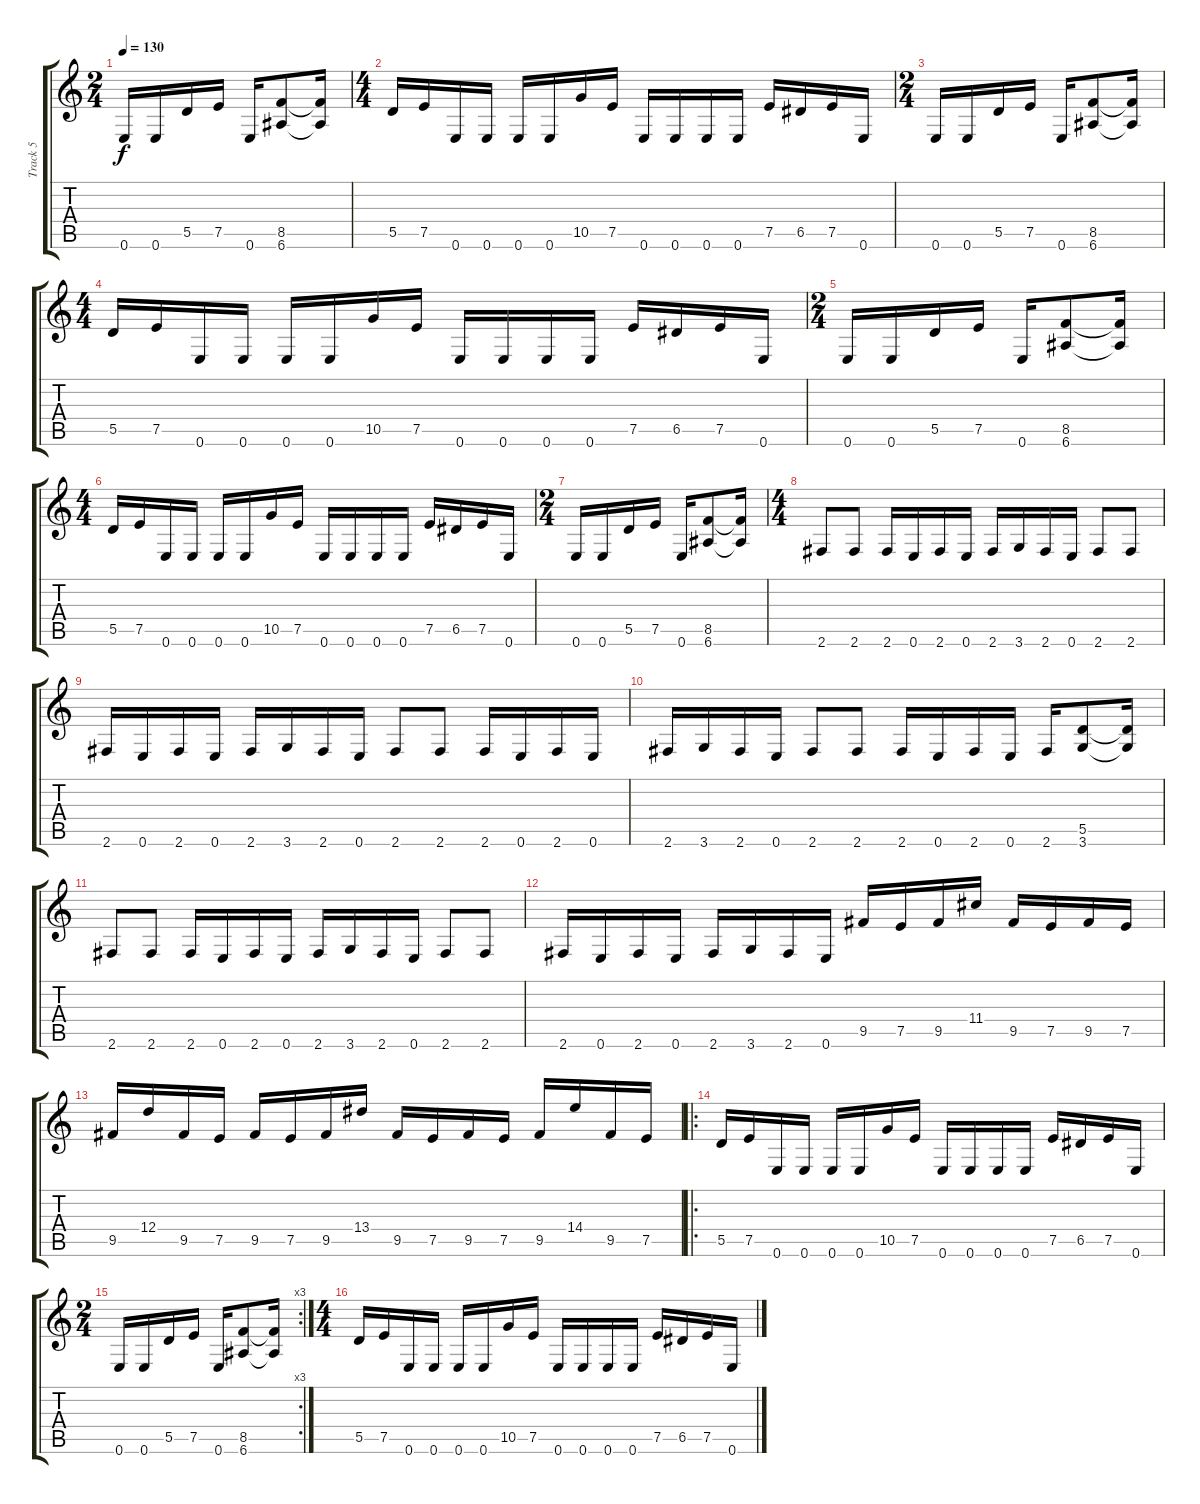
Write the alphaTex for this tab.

\track ("Track 5" "Track 5") {instrument distortionguitar}
\staff {score tabs}
\tuning (E4 B3 G3 D3 A2 E2) {hide}
\ts (2 4)
\tempo 130
\clef g2
\ks c
0.6.16{dy f} 0.6.16 5.5.16 7.5.16 0.6.16 (8.5 6.6).8 (8.5{t} 6.6{t}).16 |
\ts (4 4)
5.5.16 7.5.16 0.6.16 0.6.16 0.6.16 0.6.16 10.5.16 7.5.16 0.6.16 0.6.16 0.6.16 0.6.16 7.5.16 6.5.16 7.5.16 0.6.16 |
\ts (2 4)
0.6.16 0.6.16 5.5.16 7.5.16 0.6.16 (8.5 6.6).8 (8.5{t} 6.6{t}).16 |
\ts (4 4)
5.5.16 7.5.16 0.6.16 0.6.16 0.6.16 0.6.16 10.5.16 7.5.16 0.6.16 0.6.16 0.6.16 0.6.16 7.5.16 6.5.16 7.5.16 0.6.16 |
\ts (2 4)
0.6.16 0.6.16 5.5.16 7.5.16 0.6.16 (8.5 6.6).8 (8.5{t} 6.6{t}).16 |
\ts (4 4)
5.5.16 7.5.16 0.6.16 0.6.16 0.6.16 0.6.16 10.5.16 7.5.16 0.6.16 0.6.16 0.6.16 0.6.16 7.5.16 6.5.16 7.5.16 0.6.16 |
\ts (2 4)
0.6.16 0.6.16 5.5.16 7.5.16 0.6.16 (8.5 6.6).8 (8.5{t} 6.6{t}).16 |
\ts (4 4)
2.6.8 2.6.8 2.6.16 0.6.16 2.6.16 0.6.16 2.6.16 3.6.16 2.6.16 0.6.16 2.6.8 2.6.8 |
2.6.16 0.6.16 2.6.16 0.6.16 2.6.16 3.6.16 2.6.16 0.6.16 2.6.8 2.6.8 2.6.16 0.6.16 2.6.16 0.6.16 |
2.6.16 3.6.16 2.6.16 0.6.16 2.6.8 2.6.8 2.6.16 0.6.16 2.6.16 0.6.16 2.6.16 (5.5 3.6).8 (5.5{t} 3.6{t}).16 |
2.6.8 2.6.8 2.6.16 0.6.16 2.6.16 0.6.16 2.6.16 3.6.16 2.6.16 0.6.16 2.6.8 2.6.8 |
2.6.16 0.6.16 2.6.16 0.6.16 2.6.16 3.6.16 2.6.16 0.6.16 9.5.16 7.5.16 9.5.16 11.4.16 9.5.16 7.5.16 9.5.16 7.5.16 |
9.5.16 12.4.16 9.5.16 7.5.16 9.5.16 7.5.16 9.5.16 13.4.16 9.5.16 7.5.16 9.5.16 7.5.16 9.5.16 14.4.16 9.5.16 7.5.16 |
\ro
5.5.16 7.5.16 0.6.16 0.6.16 0.6.16 0.6.16 10.5.16 7.5.16 0.6.16 0.6.16 0.6.16 0.6.16 7.5.16 6.5.16 7.5.16 0.6.16 |
\rc 3
\ts (2 4)
0.6.16 0.6.16 5.5.16 7.5.16 0.6.16 (8.5 6.6).8 (8.5{t} 6.6{t}).16 |
\ts (4 4)
5.5.16 7.5.16 0.6.16 0.6.16 0.6.16 0.6.16 10.5.16 7.5.16 0.6.16 0.6.16 0.6.16 0.6.16 7.5.16 6.5.16 7.5.16 0.6.16
